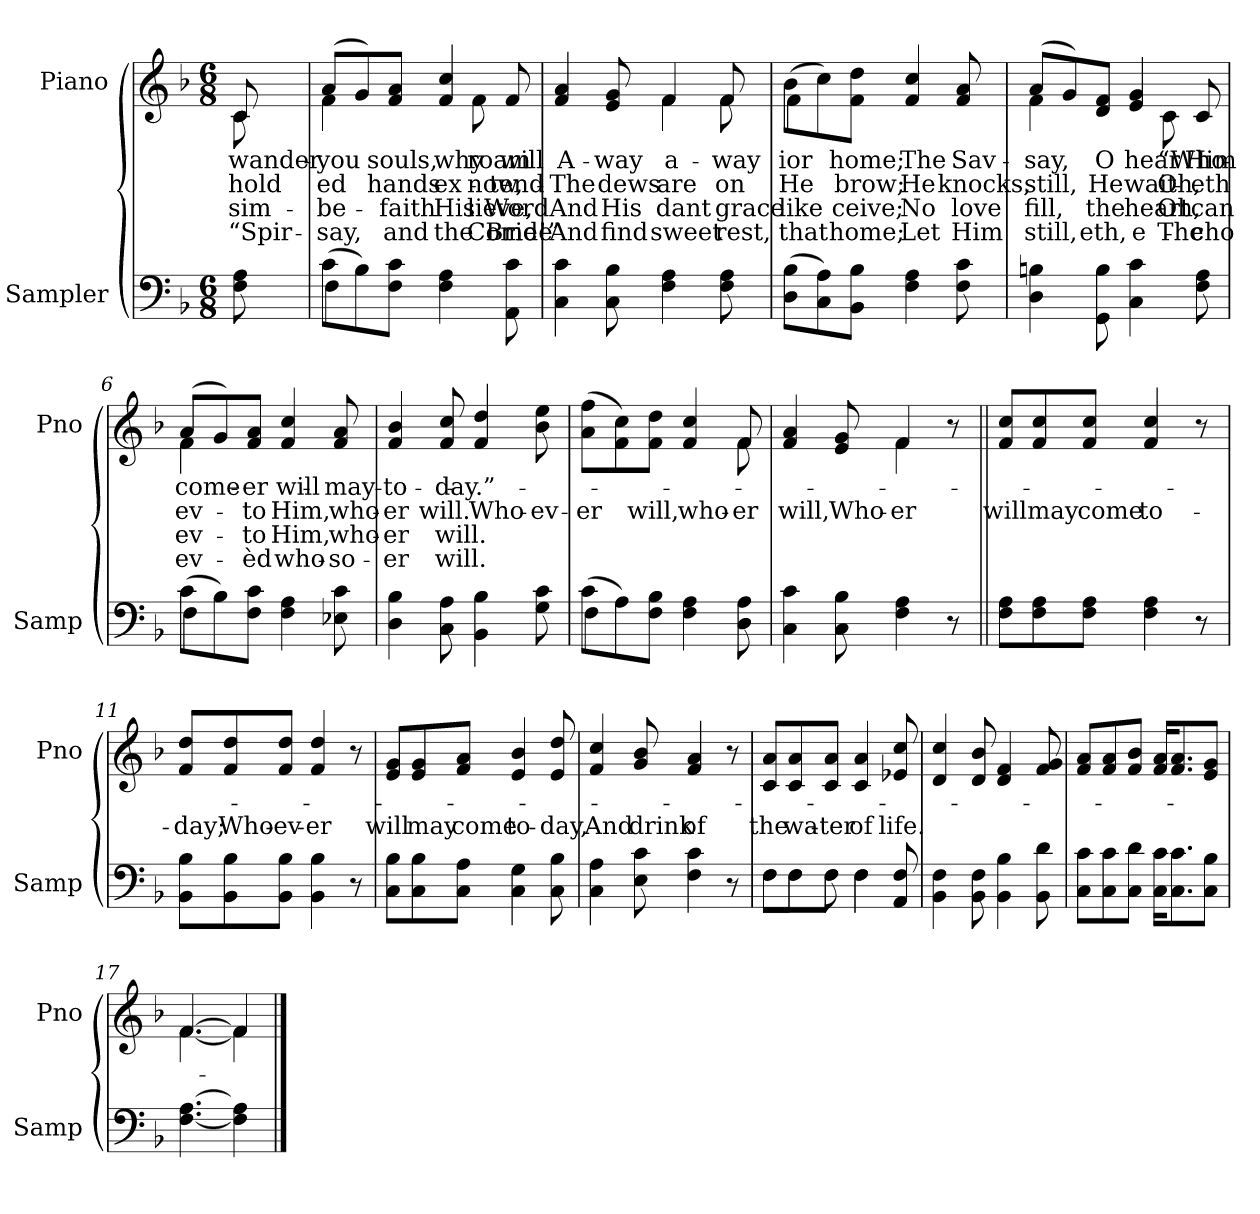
**kern	**kern	**text	**text	**text	**text
*part2	*part1	*part1	*part1	*part1	*part1
*staff2	*staff1	*staff1	*staff1	*staff1	*staff1
*I"Sampler	*I"Piano	*	*	*	*
*I'Samp	*I'Pno	*	*	*	*
*clefF4	*clefG2	*	*	*	*
*k[b-]	*k[b-]	*	*	*	*
*F:	*F:	*	*	*	*
*M6/8	*M6/8	*	*	*	*
=1	=1	=1	=1	=1	=1
*	*^	*	*	*	*
8F 8A	8c/	8c	wander-	-hold	sim-	“Spir-
=2	=2	=2	=2	=2	=2	=2
*^	*	*	*	*	*	*
(8c\L	4F	(8a/L	4f	you	-ed	be-	say,
8B-\)	.	8g/)	.	.	.	.	.
8F\ 8c\J	2ryy	8f/ 8a/J	4ryy	souls,	hands	faith	and
4F 4A	.	4f 4cc	.	why	ex-	His	the
.	.	.	8f	roam	now,	-lieve,	Come!”
8AA 8c	.	8f/	8ryy	will	-tend-	Word	Bride
*v	*v	*	*	*	*	*	*
=3	=3	=3	=3	=3	=3	=3
4C 4c	4f 4a	4.ryy	A-	The	And	And
8C 8B-	8e 8g	.	-way	dews	His	find
4F 4A	4f/	4f	a-	are	-dant	sweet
8F 8A	8f/	8f	-way	on	grace	rest,
=4	=4	=4	=4	=4	=4	=4
(8D\ 8B-\L	(8b-\L	4f	-ior	He	like	that
8C\ 8A\)	8cc\)	.	.	.	.	.
8BB-\ 8B-\J	8f\ 8dd\J	2ryy	home;	brow;	-ceive;	home;
4F 4A	4f 4cc	.	The	He	No	Let
8F 8c	8f 8a	.	Sav-	knocks,	love	Him
=5	=5	=5	=5	=5	=5	=5
4D 4Bn	(8a/L	4f	say,	still,	fill,	still,
.	8g/)	.	.	.	.	.
8GG 8B	8d/ 8f/J	4ryy	O	He	the	-eth,
4C 4c	4e 4g	.	hear	wait-	heart	e-
.	.	8c	“Who-	Oh,	Oh,	The
8F 8A	8c/	8ryy	Him	-eth	can	-cho
=6	=6	=6	=6	=6	=6	=6
*^	*	*	*	*	*	*
(8c\L	4F	(8a/L	4f	come	-ev-	-ev-	-ev-
8B-\)	.	8g/)	.	.	.	.	.
8F\ 8c\J	2ryy	8f/ 8a/J	2ryy	-er	to	to	-èd
4F 4A	.	4f 4cc	.	will	Him,	Him,	who-
8E-X 8c	.	8f 8a	.	may	who-	who-	-so-
*v	*v	*	*	*	*	*	*
*	*v	*v	*	*	*	*
=7	=7	=7	=7	=7	=7
4D 4B-	4f 4b-	to-	-er	-er	-er
8C 8A	8f 8cc	-day.”	will.	will.	will.
4BB- 4B-	4f 4dd	.	Who-	.	.
8G 8c	8b- 8ee	.	-ev-	.	.
=8	=8	=8	=8	=8	=8
*^	*^	*	*	*	*
(8c\L	4F	(8a\ 8ff\L	8ryy	.	-er	.	.
*	*	*v	*v	*	*	*	*
8A\)	.	8f\ 8cc\)	.	.	.	.
8F\ 8B-\J	2ryy	8f\ 8dd\J	.	will,	.	.
4F 4A	.	4f 4cc	.	who-	.	.
*	*	*^	*	*	*	*
8D 8A	.	8f/	8f	.	-er	.	.
*v	*v	*	*	*	*	*	*
=9	=9	=9	=9	=9	=9	=9
4C 4c	4f 4a	4.ryy	.	will,	.	.
8C 8B-	8e 8g	.	.	Who-	.	.
4F 4A	4f/	4f	.	-er	.	.
8r	8r	8ryy	.	.	.	.
=10||	=10||	=10||	=10||	=10||	=10||	=10||
!	!LO:TX:t=Refrain	!	!	!	!	!
*	*v	*v	*	*	*	*
8F\ 8A\L	8f/ 8cc/L	.	will	.	.
8F\ 8A\	8f/ 8cc/	.	may	.	.
8F\ 8A\J	8f/ 8cc/J	.	come	.	.
4F 4A	4f 4cc	.	to-	.	.
8r	8r	.	.	.	.
=11	=11	=11	=11	=11	=11
8BB-\ 8B-\L	8f/ 8dd/L	.	-day;	.	.
8BB-\ 8B-\	8f/ 8dd/	.	Who-	.	.
8BB-\ 8B-\J	8f/ 8dd/J	.	-ev-	.	.
4BB- 4B-	4f 4dd	.	-er	.	.
8r	8r	.	.	.	.
=12	=12	=12	=12	=12	=12
8C\ 8B-\L	8e/ 8g/L	.	will	.	.
8C\ 8B-\	8e/ 8g/	.	may	.	.
8C\ 8A\J	8f/ 8a/J	.	come	.	.
4C 4G	4e 4b-	.	to-	.	.
8C 8B-	8e 8dd	.	-day,	.	.
=13	=13	=13	=13	=13	=13
4C 4A	4f 4cc	.	And	.	.
8E 8c	8g 8b-	.	drink	.	.
4F 4c	4f 4a	.	of	.	.
8r	8r	.	.	.	.
=14	=14	=14	=14	=14	=14
*^	*	*	*	*	*
8F\L	8F\L	8c/ 8a/L	.	the	.	.
8F\	8F\J	8c/ 8a/	.	wa-	.	.
8F\J	8F	8c/ 8a/J	.	-ter	.	.
4F\	4F	4c 4a	.	of	.	.
8AA 8F	8ryy	8e-X 8cc	.	life.	.	.
*v	*v	*	*	*	*	*
=15	=15	=15	=15	=15	=15
4BB- 4F	4d 4cc	.	.	.	.
8BB- 8F	8d 8b-	.	.	.	.
4BB- 4B-	4d 4f	.	.	.	.
8BB- 8d	8f 8g	.	.	.	.
=16	=16	=16	=16	=16	=16
8C\ 8c\L	8f/ 8a/L	.	.	.	.
8C\ 8c\	8f/ 8a/	.	.	.	.
8C\ 8d\J	8f/ 8b-/J	.	.	.	.
16C\ 16c\KL	16f/ 16a/KL	.	.	.	.
8.C\ 8.c\	8.f/ 8.a/	.	.	.	.
8C\ 8B-\J	8e/ 8g/J	.	.	.	.
=17	=17	=17	=17	=17	=17
*	*^	*	*	*	*
[4.F [4.A	[4.f/	[4.f	.	.	.	.
4F] 4A]	4f/]	4f]	.	.	.	.
*	*v	*v	*	*	*	*
==	==	==	==	==	==
*-	*-	*-	*-	*-	*-
